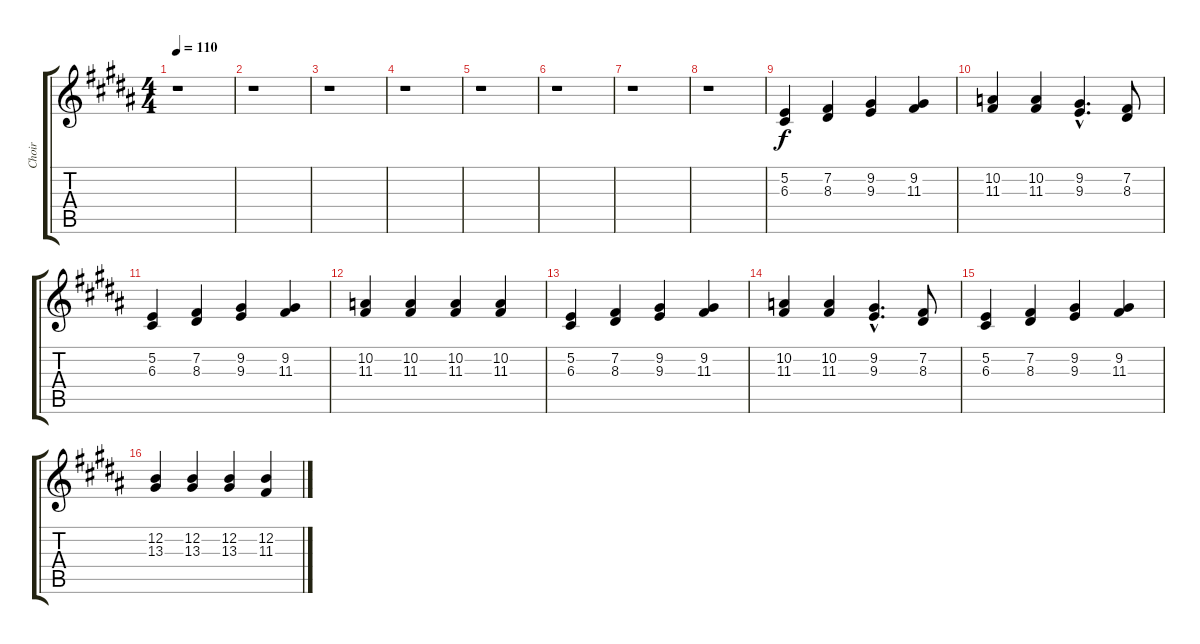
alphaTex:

\track ("Choir" "Choir") {instrument choiraahs}
\staff {score tabs}
\tuning (E4 B3 G3 D3 A2 E2) {hide}
\ts (4 4)
\section ("" "")
\tempo 110
\clef g2
\ks b
r.1{dy f} |
r.1 |
r.1 |
r.1 |
r.1 |
r.1 |
r.1 |
r.1 |
(5.2 6.3).4 (7.2 8.3).4 (9.2 9.3).4 (9.2 11.3).4 |
(10.2 11.3).4 (10.2 11.3).4 (9.2{hac} 9.3{hac}).4{d} (7.2 8.3).8 |
(5.2 6.3).4 (7.2 8.3).4 (9.2 9.3).4 (9.2 11.3).4 |
(10.2 11.3).4 (10.2 11.3).4 (10.2 11.3).4 (10.2 11.3).4 |
(5.2 6.3).4 (7.2 8.3).4 (9.2 9.3).4 (9.2 11.3).4 |
(10.2 11.3).4 (10.2 11.3).4 (9.2{hac} 9.3{hac}).4{d} (7.2 8.3).8 |
(5.2 6.3).4 (7.2 8.3).4 (9.2 9.3).4 (9.2 11.3).4 |
(12.2 13.3).4 (12.2 13.3).4 (12.2 13.3).4 (12.2 11.3).4
